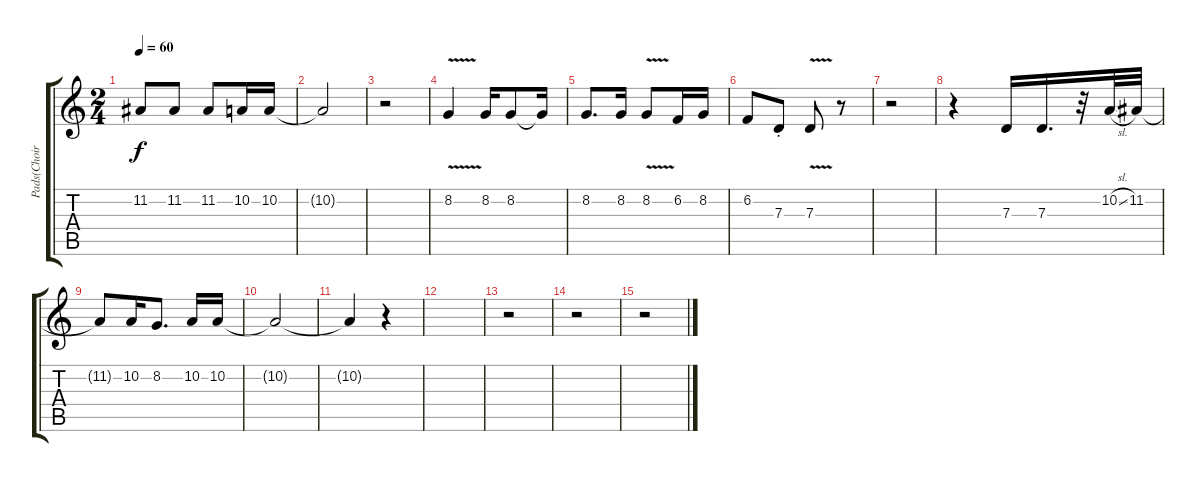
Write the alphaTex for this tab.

\track ("Pads(Choirs)" "Pads(Choir") {instrument pad1newage}
\staff {score tabs}
\tuning (E4 B3 G3 D3 A2 E2) {hide}
\ts (2 4)
\tempo 60
\clef g2
\ks c
11.2{t}.8{dy f} 11.2.8 11.2.8 10.2.16 10.2.16 |
10.2{t}.2 |
r.2 |
8.2{v}.4 8.2.16 8.2.8 8.2{t}.16 |
8.2.8{d} 8.2.16 8.2{v}.8 6.2.16 8.2.16 |
6.2.8 7.3{st}.8 7.3{v}.8 r.8 |
r.2 |
r.4 7.3.16 7.3.16{d} r.32 10.2{sl}.32 11.2.32 |
11.2{t}.8 10.2.16 8.2.8{d} 10.2.16 10.2.16{volume 0} |
10.2{t}.2 |
10.2{t}.4 r.4 |
|
r.2 |
r.2 |
r.2
